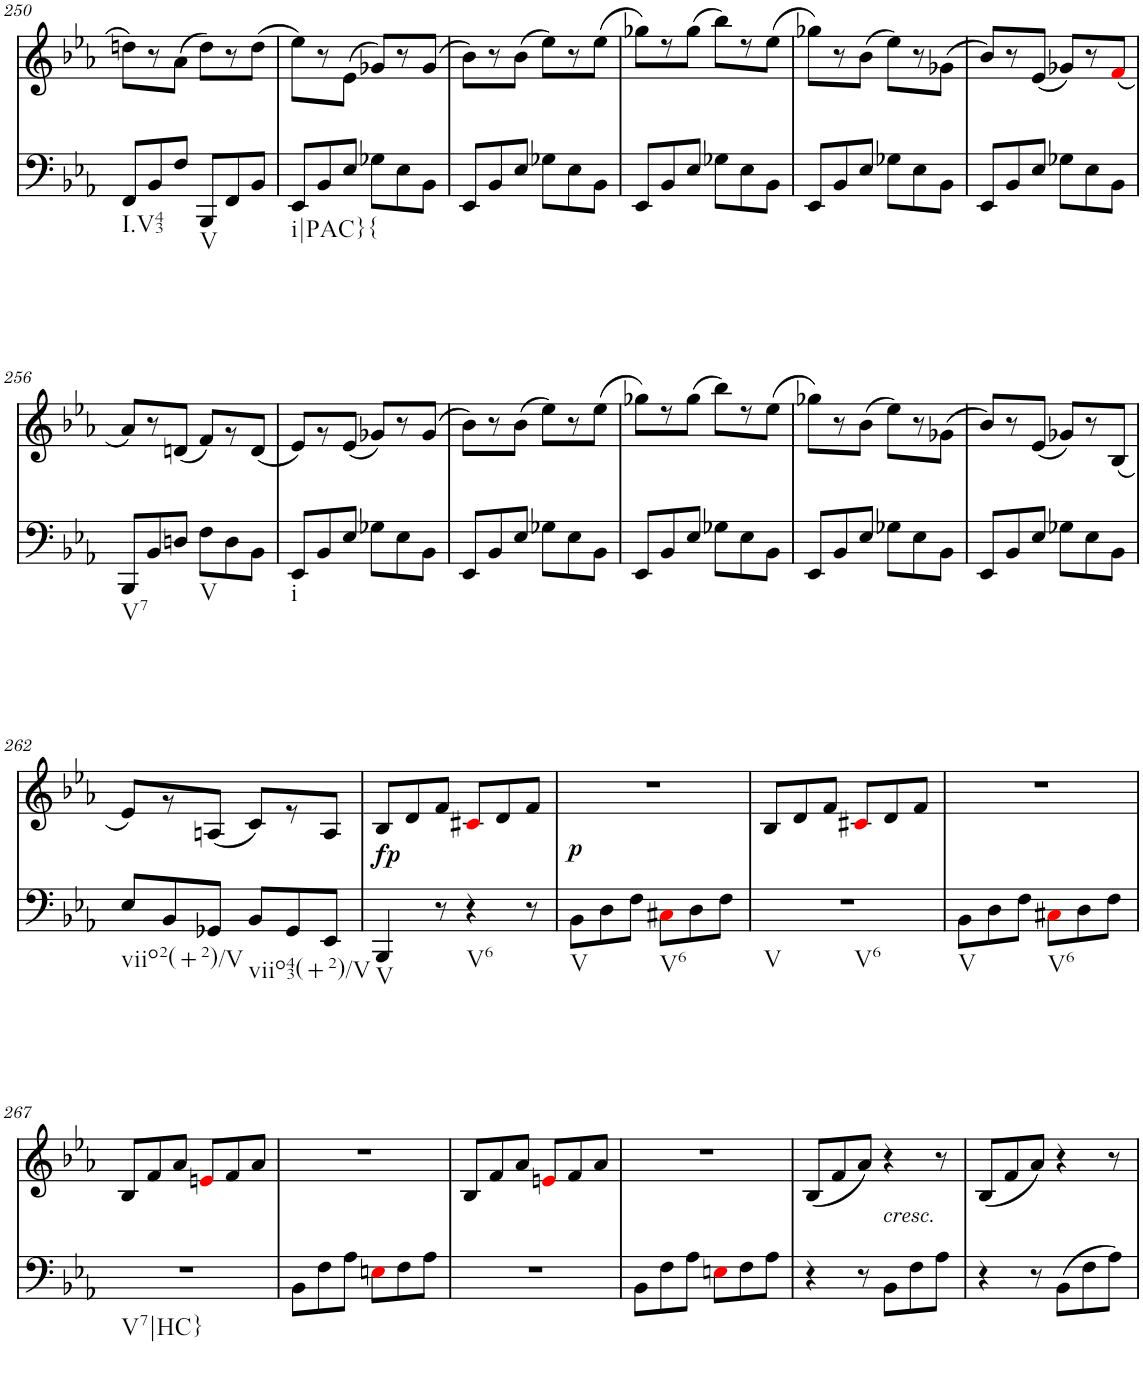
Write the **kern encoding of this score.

**kern	**dynam	**kern	**text	**dynam
*part2	*part2	*part1	*part1	*part1
*staff2	*staff2	*staff1	*staff1	*staff1
*I"piano	*	*I"piano	*	*
*I'Pno	*	*I'Pno	*	*
!!LO:PB:g=z
*clefF4	*	*clefG2	*	*
*k[b-e-a-]	*	*k[b-e-a-]	*	*
*E-:	*	*E-:	*	*
*M6/8	*	*M6/8	*	*
=250	=250	=250	=250	=250
!LO:TX:b:t=I.V43	!	!	!	!
8FF/L	.	8ddn\L	.	.
8BB-/	.	8r	.	.
8F/J	.	(8a-\J	.	.
!LO:TX:b:t=V	!	!	!	!
8BBB-/L	.	8dd\L)	.	.
8FF/	.	8r	.	.
8BB-/J	.	(8dd\J	.	.
=251	=251	=251	=251	=251
!LO:TX:b:t=i|PAC}{	!	!	!	!
8EE-/L	.	8ee-\L)	.	.
8BB-/	.	8r	.	.
8E-/J	.	(8e-\J	.	.
8G-X\L	.	8g-X/L)	.	.
8E-\	.	8r	.	.
8BB-\J	.	(8g-/J	.	.
=252	=252	=252	=252	=252
8EE-/L	.	8b-\L)	.	.
8BB-/	.	8r	.	.
8E-/J	.	(8b-\J	.	.
8G-X\L	.	8ee-\L)	.	.
8E-\	.	8r	.	.
8BB-\J	.	(8ee-\J	.	.
=253	=253	=253	=253	=253
8EE-/L	.	8gg-X\L)	.	.
8BB-/	.	8r	.	.
8E-/J	.	(8gg-\J	.	.
8G-X\L	.	8bb-\L)	.	.
8E-\	.	8r	.	.
8BB-\J	.	(8ee-\J	.	.
=254	=254	=254	=254	=254
8EE-/L	.	8gg-X\L)	.	.
8BB-/	.	8r	.	.
8E-/J	.	(8b-\J	.	.
8G-X\L	.	8ee-\L)	.	.
8E-\	.	8r	.	.
8BB-\J	.	(8g-X\J	.	.
=255	=255	=255	=255	=255
8EE-/L	.	8b-/L)	.	.
8BB-/	.	8r	.	.
8E-/J	.	(8e-/J	.	.
8G-X\L	.	8g-X/L)	.	.
8E-\	.	8r	.	.
8BB-\J	.	(8fi/J	.	.
!!LO:LB:g=z
=256	=256	=256	=256	=256
!LO:TX:b:t=V7	!	!	!	!
8BBB-/L	.	8a-/L)	.	.
8BB-/	.	8r	.	.
8Dn/J	.	(8dn/J	.	.
!LO:TX:b:t=V	!	!	!	!
8F\L	.	8f/L)	.	.
8D\	.	8r	.	.
8BB-\J	.	(8d/J	.	.
=257	=257	=257	=257	=257
!LO:TX:b:t=i	!	!	!	!
8EE-/L	.	8e-/L)	.	.
8BB-/	.	8r	.	.
8E-/J	.	(8e-/J	.	.
8G-X\L	.	8g-X/L)	.	.
8E-\	.	8r	.	.
8BB-\J	.	(8g-/J	.	.
=258	=258	=258	=258	=258
8EE-/L	.	8b-\L)	.	.
8BB-/	.	8r	.	.
8E-/J	.	(8b-\J	.	.
8G-X\L	.	8ee-\L)	.	.
8E-\	.	8r	.	.
8BB-\J	.	(8ee-\J	.	.
=259	=259	=259	=259	=259
8EE-/L	.	8gg-X\L)	.	.
8BB-/	.	8r	.	.
8E-/J	.	(8gg-\J	.	.
8G-X\L	.	8bb-\L)	.	.
8E-\	.	8r	.	.
8BB-\J	.	(8ee-\J	.	.
=260	=260	=260	=260	=260
8EE-/L	.	8gg-X\L)	.	.
8BB-/	.	8r	.	.
8E-/J	.	(8b-\J	.	.
8G-X\L	.	8ee-\L)	.	.
8E-\	.	8r	.	.
8BB-\J	.	(8g-X\J	.	.
=261	=261	=261	=261	=261
8EE-/L	.	8b-/L)	.	.
8BB-/	.	8r	.	.
8E-/J	.	(8e-/J	.	.
8G-X\L	.	8g-X/L)	.	.
8E-\	.	8r	.	.
8BB-\J	.	(8B-/J	.	.
!!LO:LB:g=z
=262	=262	=262	=262	=262
!LO:TX:b:t=viio2(+2)/V	!	!	!	!
8E-/L	.	8e-/L)	.	.
8BB-/	.	8r	.	.
8GG-X/J	.	(8An/J	.	.
!LO:TX:b:t=viio43(+2)/V	!	!	!	!
8BB-/L	.	8c/L)	.	.
8GG-/	.	8r	.	.
8EE-/J	.	8A/J	.	.
=263	=263	=263	=263	=263
!LO:TX:b:t=V	!	!	!	!
!	!LO:DY:a	!	!	!
4BBB-/	fp	8B-/L	.	.
.	.	8d/	.	.
8r	.	8f/J	.	.
!LO:TX:b:t=V6	!	!	!	!
4r	.	8c#Xi/L	.	.
.	.	8d/	.	.
8r	.	8f/J	.	.
=264	=264	=264	=264	=264
!LO:TX:b:t=V	!	!	!	!
!	!	!	!	!LO:DY:b
8BB-\L	.	2.r	.	p
8D\	.	.	.	.
8F\J	.	.	.	.
!LO:TX:b:t=V6	!	!	!	!
8C#Xi\L	.	.	.	.
8D\	.	.	.	.
8F\J	.	.	.	.
=265	=265	=265	=265	=265
!LO:TX:b:t=V	!	!	!	!
!LO:TX:b:t=V6	!	!	!	!
2.r	.	8B-/L	.	.
.	.	8d/	.	.
.	.	8f/J	.	.
.	.	8c#Xi/L	.	.
.	.	8d/	.	.
.	.	8f/J	.	.
=266	=266	=266	=266	=266
!LO:TX:b:t=V	!	!	!	!
8BB-\L	.	2.r	.	.
8D\	.	.	.	.
8F\J	.	.	.	.
!LO:TX:b:t=V6	!	!	!	!
8C#Xi\L	.	.	.	.
8D\	.	.	.	.
8F\J	.	.	.	.
!!LO:LB:g=z
=267	=267	=267	=267	=267
!LO:TX:b:t=V7|HC}	!	!	!	!
2.r	.	8B-/L	.	.
.	.	8f/	.	.
.	.	8a-/J	.	.
.	.	8eni/L	.	.
.	.	8f/	.	.
.	.	8a-/J	.	.
=268	=268	=268	=268	=268
8BB-\L	.	2.r	.	.
8F\	.	.	.	.
8A-\J	.	.	.	.
8Eni\L	.	.	.	.
8F\	.	.	.	.
8A-\J	.	.	.	.
=269	=269	=269	=269	=269
2.r	.	8B-/L	.	.
.	.	8f/	.	.
.	.	8a-/J	.	.
.	.	8eni/L	.	.
.	.	8f/	.	.
.	.	8a-/J	.	.
=270	=270	=270	=270	=270
8BB-\L	.	2.r	.	.
8F\	.	.	.	.
8A-\J	.	.	.	.
8Eni\L	.	.	.	.
8F\	.	.	.	.
8A-\J	.	.	.	.
=271	=271	=271	=271	=271
4r	.	(8B-/L	.	.
.	.	8f/	.	.
!	!	!	!LO:LY:b	!
8r	.	8a-/J)	<	.
!	!	!LO:TX:b:i:t=cresc.	!	!
8BB-\L	.	4r	.	.
8F\	.	.	.	.
8A-\J	.	8r	.	.
=272	=272	=272	=272	=272
4r	.	(8B-/L	.	.
.	.	8f/	.	.
8r	.	8a-/J)	.	.
(8BB-\L	.	4r	.	.
8F\	.	.	.	.
8A-\J)	.	8r	.	.
=	=	=	=	=
*-	*-	*-	*-	*-
